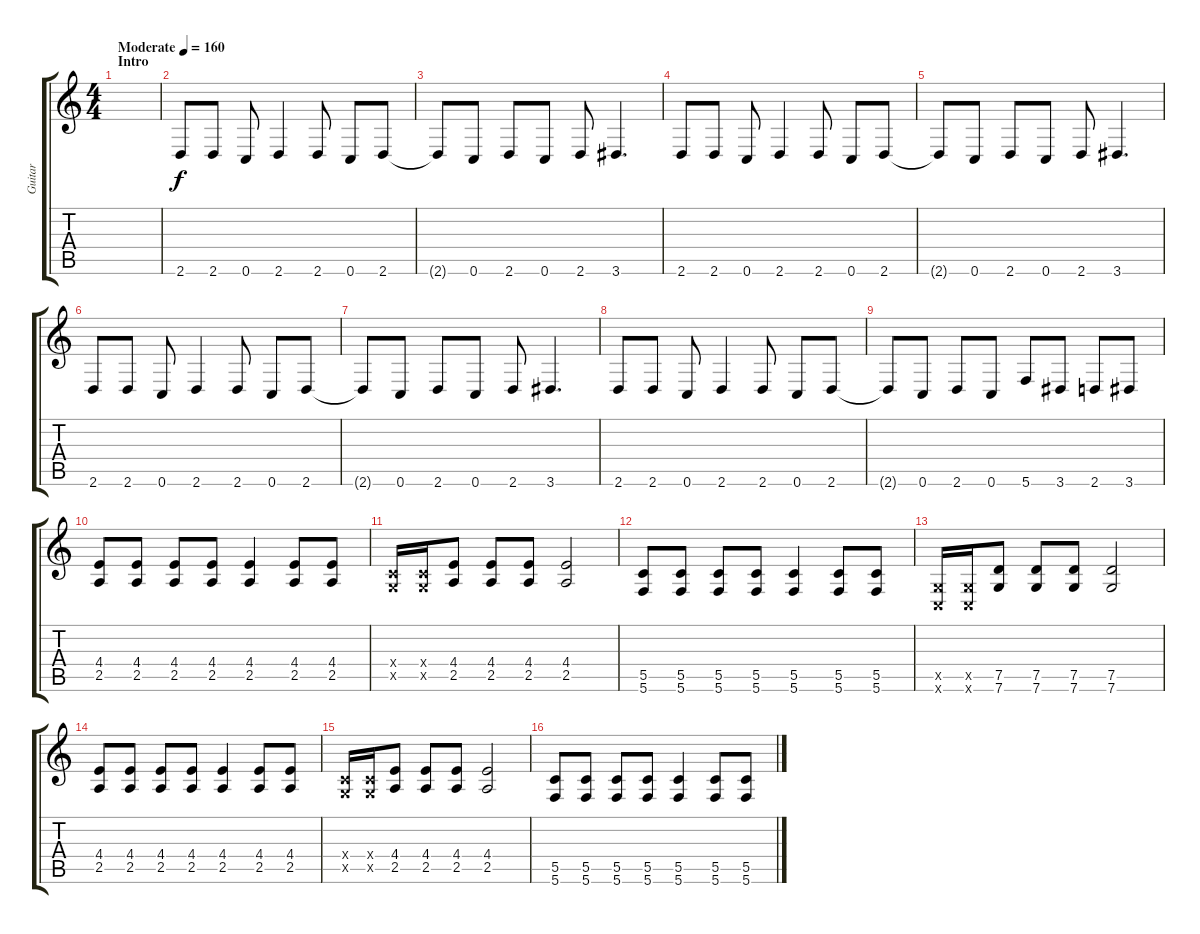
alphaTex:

\track ("Guitar" "Guitar") {instrument distortionguitar}
\staff {score tabs}
\tuning (D4 A3 F3 C3 G2 C2) {hide}
\ts (4 4)
\section ("" "Intro")
\tempo (160 "Moderate")
\clef g2
\ks c
|
2.6.8 2.6.8 0.6.8 2.6.4 2.6.8 0.6.8 2.6.8 |
2.6{t}.8 0.6.8 2.6.8 0.6.8 2.6.8 3.6.4{d} |
2.6.8 2.6.8 0.6.8 2.6.4 2.6.8 0.6.8 2.6.8 |
2.6{t}.8 0.6.8 2.6.8 0.6.8 2.6.8 3.6.4{d} |
2.6.8 2.6.8 0.6.8 2.6.4 2.6.8 0.6.8 2.6.8 |
2.6{t}.8 0.6.8 2.6.8 0.6.8 2.6.8 3.6.4{d} |
2.6.8 2.6.8 0.6.8 2.6.4 2.6.8 0.6.8 2.6.8 |
2.6{t}.8 0.6.8 2.6.8 0.6.8 5.6.8 3.6.8 2.6.8 3.6.8 |
(4.4 2.5).8 (4.4 2.5).8 (4.4 2.5).8 (4.4 2.5).8 (4.4 2.5).4 (4.4 2.5).8 (4.4 2.5).8 |
(0.4{x} 0.5{x}).16 (0.4{x} 0.5{x}).16 (4.4 2.5).8 (4.4 2.5).8 (4.4 2.5).8 (4.4 2.5).2 |
(5.5 5.6).8 (5.5 5.6).8 (5.5 5.6).8 (5.5 5.6).8 (5.5 5.6).4 (5.5 5.6).8 (5.5 5.6).8 |
(0.5{x} 0.6{x}).16 (0.5{x} 0.6{x}).16 (7.5 7.6).8 (7.5 7.6).8 (7.5 7.6).8 (7.5 7.6).2 |
(4.4 2.5).8 (4.4 2.5).8 (4.4 2.5).8 (4.4 2.5).8 (4.4 2.5).4 (4.4 2.5).8 (4.4 2.5).8 |
(0.4{x} 0.5{x}).16 (0.4{x} 0.5{x}).16 (4.4 2.5).8 (4.4 2.5).8 (4.4 2.5).8 (4.4 2.5).2 |
(5.5 5.6).8 (5.5 5.6).8 (5.5 5.6).8 (5.5 5.6).8 (5.5 5.6).4 (5.5 5.6).8 (5.5 5.6).8
